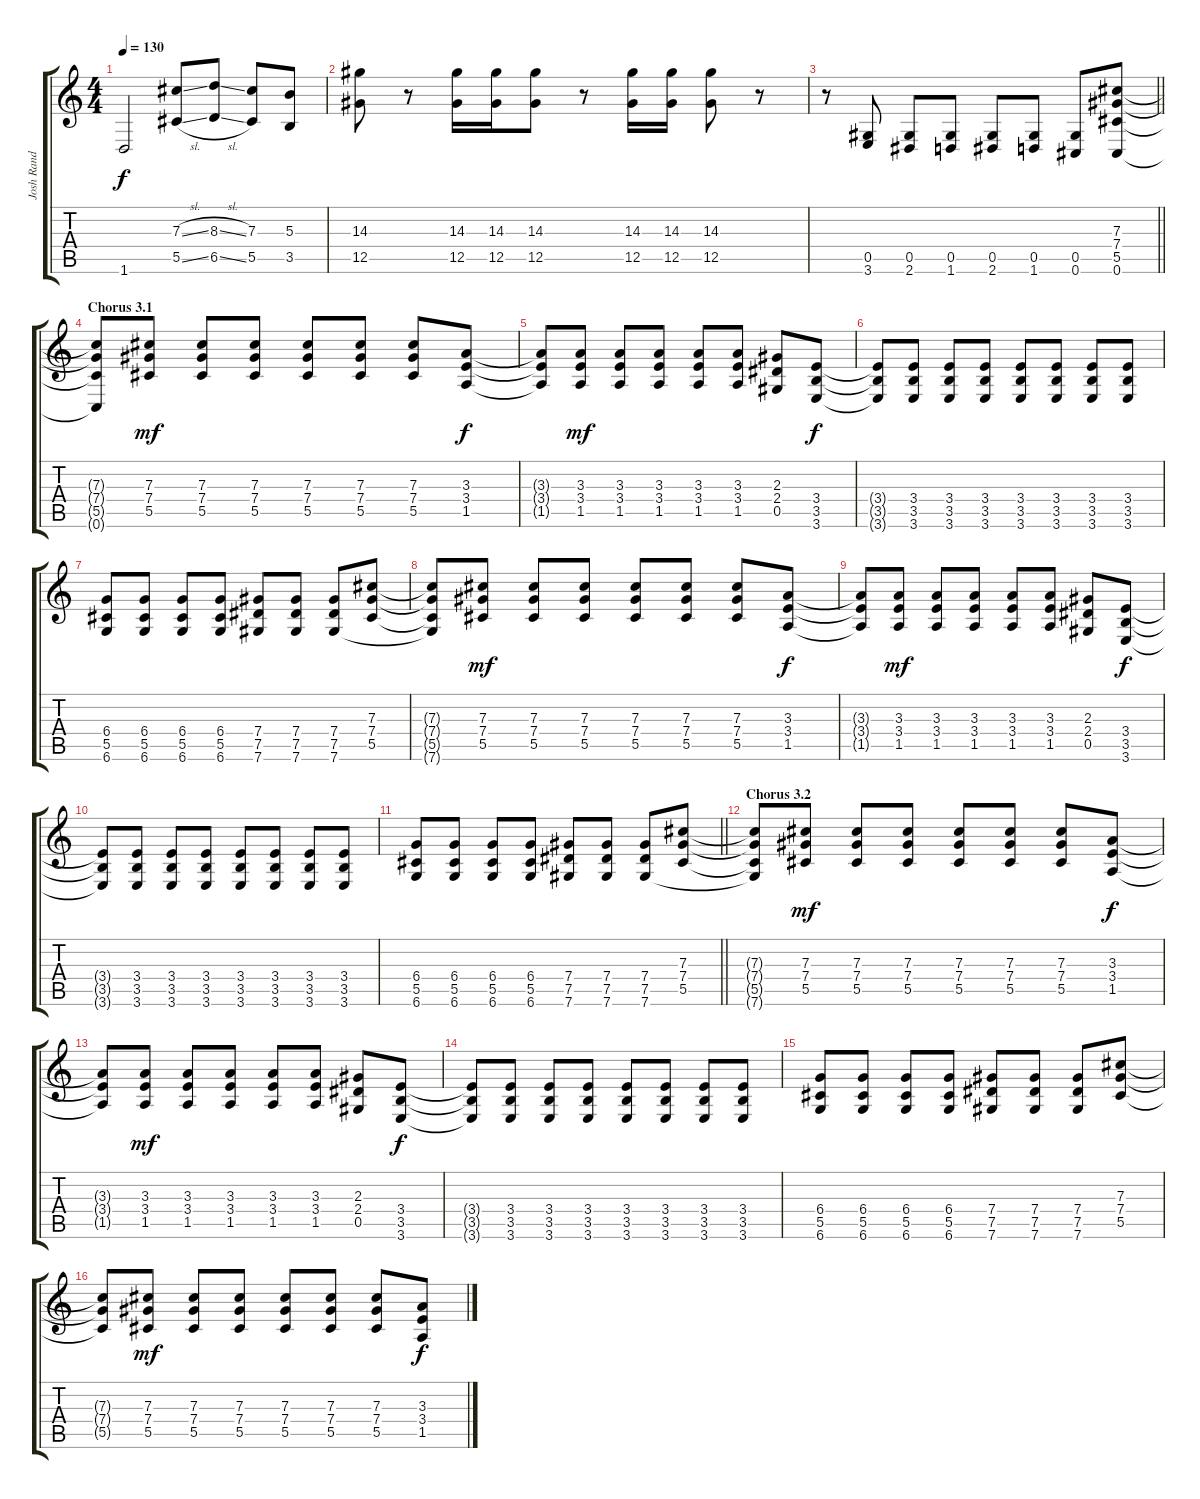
\track ("Josh Rand" "Josh Rand") {instrument overdrivenguitar}
\staff {score tabs}
\tuning (Eb4 Bb3 Gb3 Db3 Ab2 Db2) {hide}
\ts (4 4)
\tempo 130
\clef g2
\ks c
1.6{t}.2{dy f} (7.3{sl} 5.5{sl}).8 (8.3{sl} 6.5{sl}).8 (7.3 5.5).8 (5.3 3.5).8 |
(14.3 12.5).8 r.8 (14.3 12.5).16 (14.3 12.5).16 (14.3 12.5).8 r.8 (14.3 12.5).16 (14.3 12.5).16 (14.3 12.5).8 r.8 |
\barLineRight lightlight
r.8 (0.5 3.6).8 (0.5 2.6).8 (0.5 1.6).8 (0.5 2.6).8 (0.5 1.6).8 (0.5 0.6).8 (7.3 7.4 5.5 0.6).8 |
\section ("" "Chorus 3.1")
(7.3{t} 7.4{t} 5.5{t} 0.6{t}).8 (7.3 7.4 5.5).8{dy mf} (7.3 7.4 5.5).8 (7.3 7.4 5.5).8 (7.3 7.4 5.5).8 (7.3 7.4 5.5).8 (7.3 7.4 5.5).8 (3.3 3.4 1.5).8{dy f} |
(3.3{t} 3.4{t} 1.5{t}).8 (3.3 3.4 1.5).8{dy mf} (3.3 3.4 1.5).8 (3.3 3.4 1.5).8 (3.3 3.4 1.5).8 (3.3 3.4 1.5).8 (2.3 2.4 0.5).8 (3.4 3.5 3.6).8{dy f} |
(3.4{t} 3.5{t} 3.6{t}).8 (3.4 3.5 3.6).8 (3.4 3.5 3.6).8 (3.4 3.5 3.6).8 (3.4 3.5 3.6).8 (3.4 3.5 3.6).8 (3.4 3.5 3.6).8 (3.4 3.5 3.6).8 |
(6.4 5.5 6.6).8 (6.4 5.5 6.6).8 (6.4 5.5 6.6).8 (6.4 5.5 6.6).8 (7.4 7.5 7.6).8 (7.4 7.5 7.6).8 (7.4 7.5 7.6).8 (7.3 7.4 5.5).8 |
(7.3{t} 7.4{t} 5.5{t} 7.6{t}).8 (7.3 7.4 5.5).8{dy mf} (7.3 7.4 5.5).8 (7.3 7.4 5.5).8 (7.3 7.4 5.5).8 (7.3 7.4 5.5).8 (7.3 7.4 5.5).8 (3.3 3.4 1.5).8{dy f} |
(3.3{t} 3.4{t} 1.5{t}).8 (3.3 3.4 1.5).8{dy mf} (3.3 3.4 1.5).8 (3.3 3.4 1.5).8 (3.3 3.4 1.5).8 (3.3 3.4 1.5).8 (2.3 2.4 0.5).8 (3.4 3.5 3.6).8{dy f} |
(3.4{t} 3.5{t} 3.6{t}).8 (3.4 3.5 3.6).8 (3.4 3.5 3.6).8 (3.4 3.5 3.6).8 (3.4 3.5 3.6).8 (3.4 3.5 3.6).8 (3.4 3.5 3.6).8 (3.4 3.5 3.6).8 |
\barLineRight lightlight
(6.4 5.5 6.6).8 (6.4 5.5 6.6).8 (6.4 5.5 6.6).8 (6.4 5.5 6.6).8 (7.4 7.5 7.6).8 (7.4 7.5 7.6).8 (7.4 7.5 7.6).8 (7.3 7.4 5.5).8 |
\section ("" "Chorus 3.2")
(7.3{t} 7.4{t} 5.5{t} 7.6{t}).8 (7.3 7.4 5.5).8{dy mf} (7.3 7.4 5.5).8 (7.3 7.4 5.5).8 (7.3 7.4 5.5).8 (7.3 7.4 5.5).8 (7.3 7.4 5.5).8 (3.3 3.4 1.5).8{dy f} |
(3.3{t} 3.4{t} 1.5{t}).8 (3.3 3.4 1.5).8{dy mf} (3.3 3.4 1.5).8 (3.3 3.4 1.5).8 (3.3 3.4 1.5).8 (3.3 3.4 1.5).8 (2.3 2.4 0.5).8 (3.4 3.5 3.6).8{dy f} |
(3.4{t} 3.5{t} 3.6{t}).8 (3.4 3.5 3.6).8 (3.4 3.5 3.6).8 (3.4 3.5 3.6).8 (3.4 3.5 3.6).8 (3.4 3.5 3.6).8 (3.4 3.5 3.6).8 (3.4 3.5 3.6).8 |
(6.4 5.5 6.6).8 (6.4 5.5 6.6).8 (6.4 5.5 6.6).8 (6.4 5.5 6.6).8 (7.4 7.5 7.6).8 (7.4 7.5 7.6).8 (7.4 7.5 7.6).8 (7.3 7.4 5.5).8 |
(7.3{t} 7.4{t} 5.5{t}).8 (7.3 7.4 5.5).8{dy mf} (7.3 7.4 5.5).8 (7.3 7.4 5.5).8 (7.3 7.4 5.5).8 (7.3 7.4 5.5).8 (7.3 7.4 5.5).8 (3.3 3.4 1.5).8{dy f}
